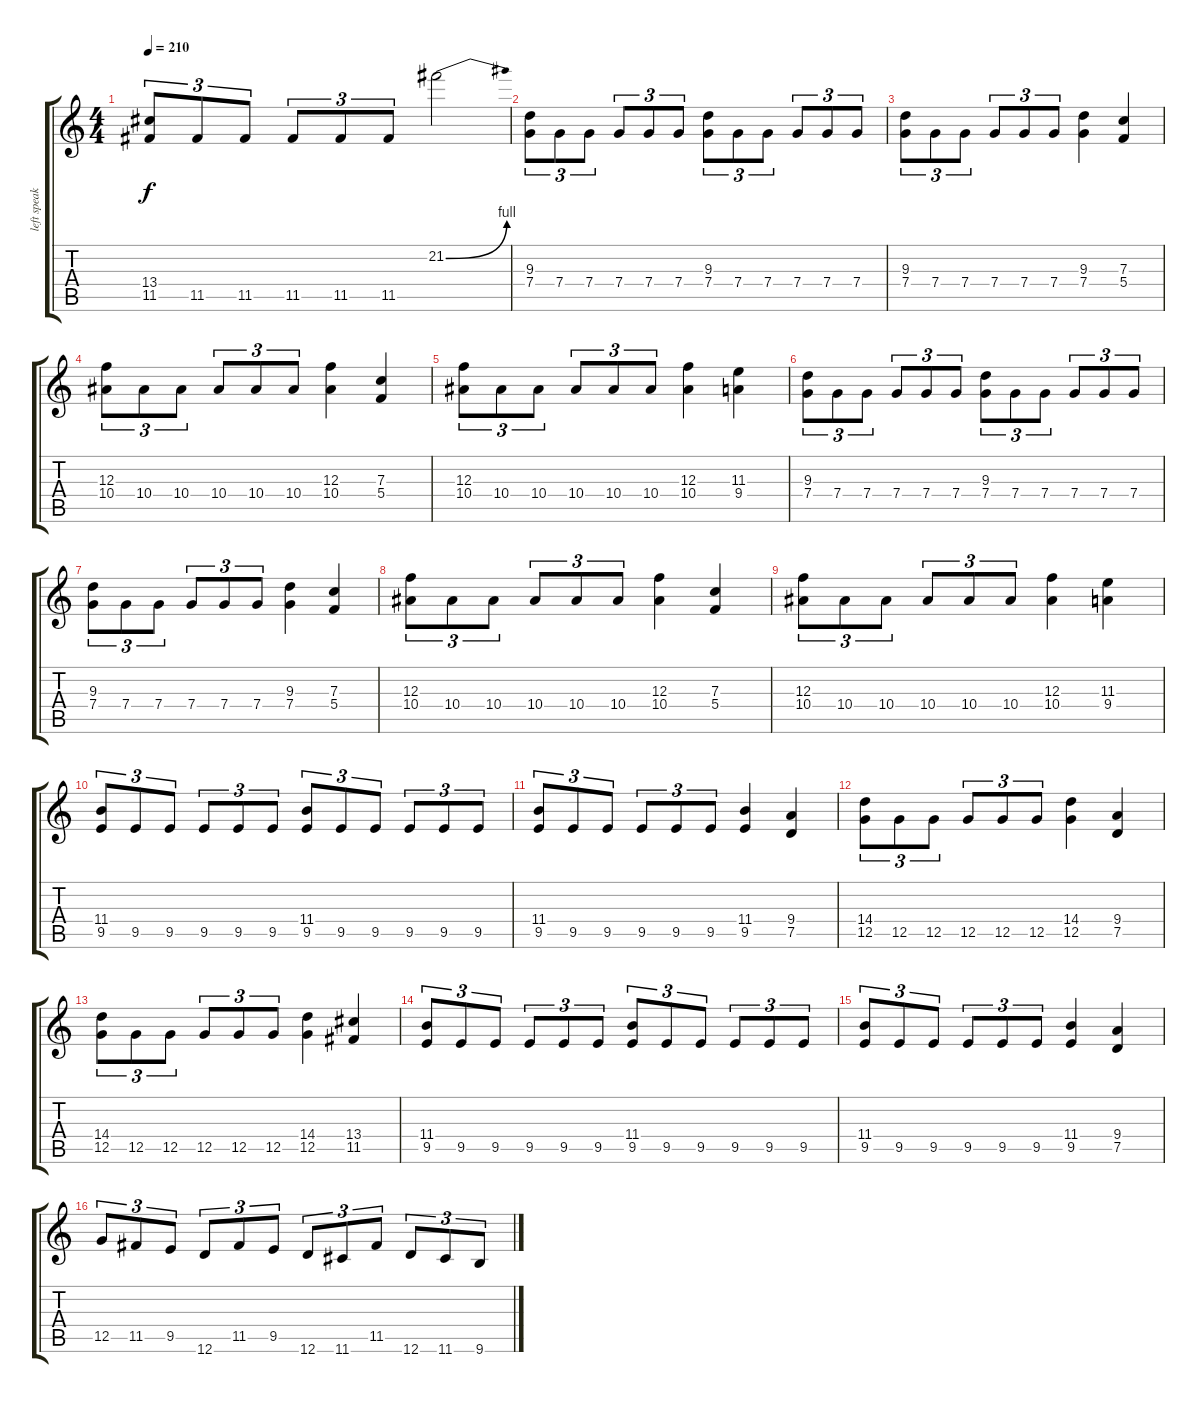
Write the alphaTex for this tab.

\track ("left speaker" "left speak") {instrument distortionguitar}
\staff {score tabs}
\tuning (D4 A3 F3 C3 G2 D2) {hide}
\ts (4 4)
\tempo 210
\clef g2
\ks c
(13.4 11.5).8{tu (3 2) dy f} 11.5.8{tu (3 2)} 11.5.8{tu (3 2)} 11.5.8{tu (3 2)} 11.5.8{tu (3 2)} 11.5.8{tu (3 2)} 21.2{be (bend 0 0 60 4)}.2 |
(9.3 7.4).8{tu (3 2)} 7.4.8{tu (3 2)} 7.4.8{tu (3 2)} 7.4.8{tu (3 2)} 7.4.8{tu (3 2)} 7.4.8{tu (3 2)} (9.3 7.4).8{tu (3 2)} 7.4.8{tu (3 2)} 7.4.8{tu (3 2)} 7.4.8{tu (3 2)} 7.4.8{tu (3 2)} 7.4.8{tu (3 2)} |
(9.3 7.4).8{tu (3 2)} 7.4.8{tu (3 2)} 7.4.8{tu (3 2)} 7.4.8{tu (3 2)} 7.4.8{tu (3 2)} 7.4.8{tu (3 2)} (9.3 7.4).4 (7.3 5.4).4 |
(12.3 10.4).8{tu (3 2)} 10.4.8{tu (3 2)} 10.4.8{tu (3 2)} 10.4.8{tu (3 2)} 10.4.8{tu (3 2)} 10.4.8{tu (3 2)} (12.3 10.4).4 (7.3 5.4).4 |
(12.3 10.4).8{tu (3 2)} 10.4.8{tu (3 2)} 10.4.8{tu (3 2)} 10.4.8{tu (3 2)} 10.4.8{tu (3 2)} 10.4.8{tu (3 2)} (12.3 10.4).4 (11.3 9.4).4 |
(9.3 7.4).8{tu (3 2)} 7.4.8{tu (3 2)} 7.4.8{tu (3 2)} 7.4.8{tu (3 2)} 7.4.8{tu (3 2)} 7.4.8{tu (3 2)} (9.3 7.4).8{tu (3 2)} 7.4.8{tu (3 2)} 7.4.8{tu (3 2)} 7.4.8{tu (3 2)} 7.4.8{tu (3 2)} 7.4.8{tu (3 2)} |
(9.3 7.4).8{tu (3 2)} 7.4.8{tu (3 2)} 7.4.8{tu (3 2)} 7.4.8{tu (3 2)} 7.4.8{tu (3 2)} 7.4.8{tu (3 2)} (9.3 7.4).4 (7.3 5.4).4 |
(12.3 10.4).8{tu (3 2)} 10.4.8{tu (3 2)} 10.4.8{tu (3 2)} 10.4.8{tu (3 2)} 10.4.8{tu (3 2)} 10.4.8{tu (3 2)} (12.3 10.4).4 (7.3 5.4).4 |
(12.3 10.4).8{tu (3 2)} 10.4.8{tu (3 2)} 10.4.8{tu (3 2)} 10.4.8{tu (3 2)} 10.4.8{tu (3 2)} 10.4.8{tu (3 2)} (12.3 10.4).4 (11.3 9.4).4 |
(11.4 9.5).8{tu (3 2)} 9.5.8{tu (3 2)} 9.5.8{tu (3 2)} 9.5.8{tu (3 2)} 9.5.8{tu (3 2)} 9.5.8{tu (3 2)} (11.4 9.5).8{tu (3 2)} 9.5.8{tu (3 2)} 9.5.8{tu (3 2)} 9.5.8{tu (3 2)} 9.5.8{tu (3 2)} 9.5.8{tu (3 2)} |
(11.4 9.5).8{tu (3 2)} 9.5.8{tu (3 2)} 9.5.8{tu (3 2)} 9.5.8{tu (3 2)} 9.5.8{tu (3 2)} 9.5.8{tu (3 2)} (11.4 9.5).4 (9.4 7.5).4 |
(14.4 12.5).8{tu (3 2)} 12.5.8{tu (3 2)} 12.5.8{tu (3 2)} 12.5.8{tu (3 2)} 12.5.8{tu (3 2)} 12.5.8{tu (3 2)} (14.4 12.5).4 (9.4 7.5).4 |
(14.4 12.5).8{tu (3 2)} 12.5.8{tu (3 2)} 12.5.8{tu (3 2)} 12.5.8{tu (3 2)} 12.5.8{tu (3 2)} 12.5.8{tu (3 2)} (14.4 12.5).4 (13.4 11.5).4 |
(11.4 9.5).8{tu (3 2)} 9.5.8{tu (3 2)} 9.5.8{tu (3 2)} 9.5.8{tu (3 2)} 9.5.8{tu (3 2)} 9.5.8{tu (3 2)} (11.4 9.5).8{tu (3 2)} 9.5.8{tu (3 2)} 9.5.8{tu (3 2)} 9.5.8{tu (3 2)} 9.5.8{tu (3 2)} 9.5.8{tu (3 2)} |
(11.4 9.5).8{tu (3 2)} 9.5.8{tu (3 2)} 9.5.8{tu (3 2)} 9.5.8{tu (3 2)} 9.5.8{tu (3 2)} 9.5.8{tu (3 2)} (11.4 9.5).4 (9.4 7.5).4 |
12.5.8{tu (3 2)} 11.5.8{tu (3 2)} 9.5.8{tu (3 2)} 12.6.8{tu (3 2)} 11.5.8{tu (3 2)} 9.5.8{tu (3 2)} 12.6.8{tu (3 2)} 11.6.8{tu (3 2)} 11.5.8{tu (3 2)} 12.6.8{tu (3 2)} 11.6.8{tu (3 2)} 9.6.8{tu (3 2)}
